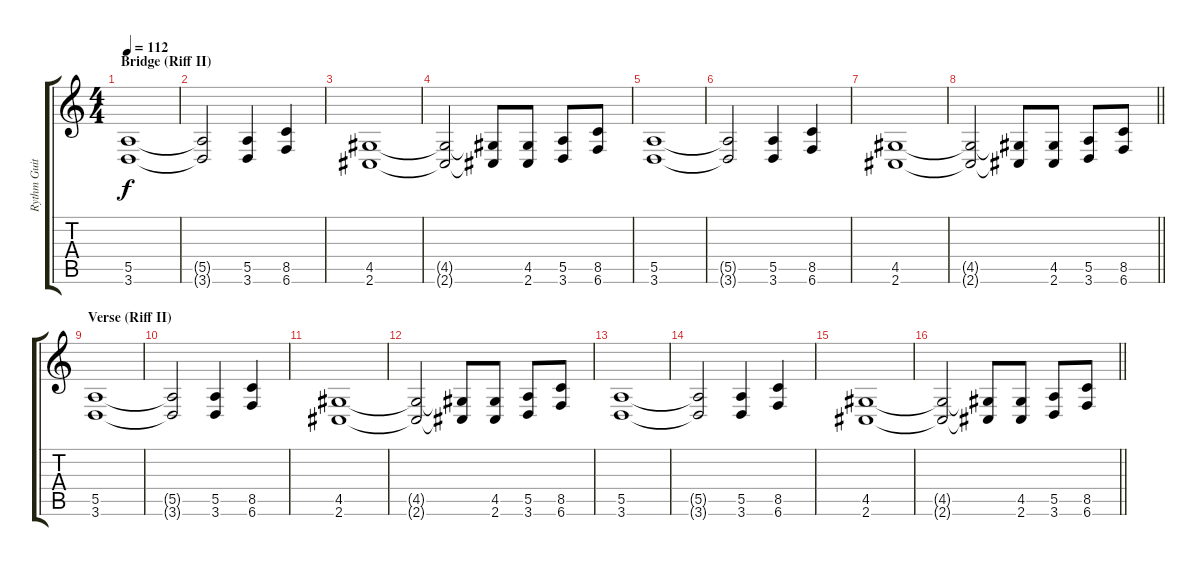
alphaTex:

\track ("Rythm Guitar" "Rythm Guit") {instrument distortionguitar}
\staff {score tabs}
\tuning (B3 Gb3 D3 A2 E2 B1) {hide}
\ts (4 4)
\section ("" "Bridge (Riff II)")
\tempo 112
\clef g2
\ks c
(5.5 3.6).1{dy f} |
(5.5{t} 3.6{t}).2 (5.5 3.6).4 (8.5 6.6).4 |
(4.5 2.6).1 |
(4.5{t} 2.6{t}).2 (4.5{t} 2.6{t}).8 (4.5 2.6).8 (5.5 3.6).8 (8.5 6.6).8 |
(5.5 3.6).1 |
(5.5{t} 3.6{t}).2 (5.5 3.6).4 (8.5 6.6).4 |
(4.5 2.6).1 |
\barLineRight lightlight
(4.5{t} 2.6{t}).2 (4.5{t} 2.6{t}).8 (4.5 2.6).8 (5.5 3.6).8 (8.5 6.6).8 |
\section ("" "Verse (Riff II)")
(5.5 3.6).1 |
(5.5{t} 3.6{t}).2 (5.5 3.6).4 (8.5 6.6).4 |
(4.5 2.6).1 |
(4.5{t} 2.6{t}).2 (4.5{t} 2.6{t}).8 (4.5 2.6).8 (5.5 3.6).8 (8.5 6.6).8 |
(5.5 3.6).1 |
(5.5{t} 3.6{t}).2 (5.5 3.6).4 (8.5 6.6).4 |
(4.5 2.6).1 |
\barLineRight lightlight
(4.5{t} 2.6{t}).2 (4.5{t} 2.6{t}).8 (4.5 2.6).8 (5.5 3.6).8 (8.5 6.6).8
